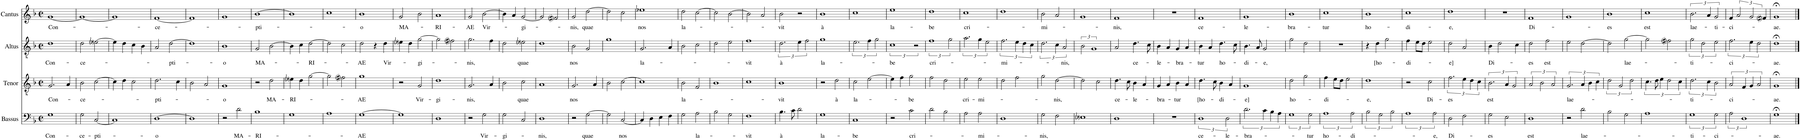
**kern	**text	**kern	**text	**kern	**text	**kern	**text
*part4	*part4	*part3	*part3	*part2	*part2	*part1	*part1
*staff4	*staff4	*staff3	*staff3	*staff2	*staff2	*staff1	*staff1
*I"Bassus	*	*I"Tenor	*	*I"Altus	*	*I"Cantus	*
*I'B.	*	*I'T.	*	*I'A.	*	*I'C.	*
*clefF4	*	*clefGv2	*	*clefGv2	*	*clefG2	*
*k[b-]	*	*k[b-]	*	*k[b-]	*	*k[b-]	*
*M2/2	*	*M2/2	*	*M2/2	*	*M2/2	*
*met(c|)	*	*met(c|)	*	*met(c|)	*	*met(c|)	*
=1	=1	=1	=1	=1	=1	=1	=1
!	!LO:LY:b	!	!LO:LY:b	!	!LO:LY:b	!	!LO:LY:b
1G	Con-	2.G/	Con-	1d	Con-	[1g	Con-
.	.	4A/	.	.	.	.	.
=2	=2	=2	=2	=2	=2	=2	=2
!	!LO:LY:b	!	!LO:LY:b	!	!LO:LY:b	!	!
2G\	-ce-	2B-\	-ce-	2d\	-ce-	1g_	.
!	!LO:LY:b	!	!	!	!	!	!
[2C/	-pti-	[2c\	.	[2e-i\	.	.	.
=3	=3	=3	=3	=3	=3	=3	=3
1C]	.	4c\]	.	4e-\]	.	1g]	.
.	.	4d\	.	4d\	.	.	.
.	.	2c\	.	4c\	.	.	.
.	.	.	.	4B-\	.	.	.
=4	=4	=4	=4	=4	=4	=4	=4
!	!LO:LY:b	!	!LO:LY:b	!	!	!	!LO:LY:b
[1D	-o	2.d\	-pti-	2A/	.	[1f	-ce-
!	!	!	!	!	!LO:LY:b	!	!
.	.	.	.	[2d\	-pti-	.	.
.	.	4c\	.	.	.	.	.
=5	=5	=5	=5	=5	=5	=5	=5
1D]	.	2B-\	.	1d]	.	1f]	.
.	.	2A/	.	.	.	.	.
=6	=6	=6	=6	=6	=6	=6	=6
!	!	!	!LO:LY:b	!	!LO:LY:b	!	!
2r	.	1G	-o	1B-	-o	1g	.
!	!LO:LY:b	!	!	!	!	!	!
2d\	MA-	.	.	.	.	.	.
=7	=7	=7	=7	=7	=7	=7	=7
!	!LO:LY:b	!	!	!	!LO:LY:b	!	!LO:LY:b
1B-	-RI-	2r	.	2G/	MA-	[1b-	-pti-
!	!	!	!LO:LY:b	!	!	!	!
.	.	2d\	MA-	[2B-\	.	.	.
=8	=8	=8	=8	=8	=8	=8	=8
!	!	!	!LO:LY:b	!	!	!	!
1G	.	4e-i\	-RI-	4B-\]	.	1b-]	.
.	.	4d\	.	4c\	.	.	.
!	!	!	!	!	!LO:LY:b	!	!
.	.	[2g\	.	[2d\	-RI-	.	.
=9	=9	=9	=9	=9	=9	=9	=9
1A	.	2g\]	.	2d\]	.	1cc	.
.	.	2f#i\	.	2c\	.	.	.
=10	=10	=10	=10	=10	=10	=10	=10
!	!LO:LY:b	!	!LO:LY:b	!	!LO:LY:b	!	!LO:LY:b
[1G	-AE	1g	-AE	2d\	-AE	1b-	o
.	.	.	.	4r	.	.	.
!	!	!	!	!	!LO:LY:b	!	!
.	.	.	.	4d\	Vir-	.	.
=11	=11	=11	=11	=11	=11	=11	=11
!	!	!	!	!	!	!	!LO:LY:b
1G]	.	2r	.	4e-i\	.	2g/	MA-
.	.	.	.	4d\	.	.	.
!	!	!	!LO:LY:b	!	!LO:LY:b	!	!
.	.	2G/	Vir-	[2g\	-gi-	2b-\	.
=12	=12	=12	=12	=12	=12	=12	=12
!	!	!	!LO:LY:b	!	!	!	!LO:LY:b
1D	.	1d	-gi-	2g\]	.	1a	-RI-
.	.	.	.	2f#i\	.	.	.
=13	=13	=13	=13	=13	=13	=13	=13
!	!	!	!LO:LY:b	!	!LO:LY:b	!	!LO:LY:b
2r	.	2.G/	-nis,	2.g\	-nis,	2g/	AE
!	!LO:LY:b	!	!	!	!	!	!LO:LY:b
2G\	Vir-	.	.	.	.	[2b-\	Vir-
.	.	4A/	.	4f\	.	.	.
=14	=14	=14	=14	=14	=14	=14	=14
!	!LO:LY:b	!	!	!	!	!	!
2G\	-gi-	2B-\	.	2d\	.	4b-\]	.
.	.	.	.	.	.	4a/	.
!	!	!	!LO:LY:b	!	!LO:LY:b	!	!LO:LY:b
2C/	.	2c\	quae	2e-i\	quae	[2g/	-gi-
=15	=15	=15	=15	=15	=15	=15	=15
!	!LO:LY:b	!	!	!	!	!	!
1D	-nis,	1A	.	1d	.	2g/]	.
.	.	.	.	.	.	2f#i/	.
=16	=16	=16	=16	=16	=16	=16	=16
!	!	!	!LO:LY:b	!	!LO:LY:b	!	!LO:LY:b
2r	.	2.G/	nos	2B-\	nos	2g/	-nis,
!	!LO:LY:b	!	!	!	!	!	!LO:LY:b
[2G\	quae	.	.	2G/	.	[2dd\	quae
.	.	4A/	.	.	.	.	.
=17	=17	=17	=17	=17	=17	=17	=17
2G\]	.	2B-\	.	1g	.	2dd\]	.
!	!LO:LY:b	!	!	!	!	!	!
[2C/	nos	[2c\	.	.	.	2cc\	.
=18	=18	=18	=18	=18	=18	=18	=18
!	!	!	!	!	!LO:LY:b	!	!LO:LY:b
4C/]	.	1c]	.	2.G/	la-	1ee-X	nos
4D\	.	.	.	.	.	.	.
4E\	.	.	.	.	.	.	.
4F\	.	.	.	4A/	.	.	.
=19	=19	=19	=19	=19	=19	=19	=19
!	!	!	!LO:LY:b	!	!	!	!LO:LY:b
2G\	.	2B-\	la-	2B-\	.	2dd\	la-
!	!LO:LY:b	!	!	!	!	!	!
2A\	la-	2F/	.	2c\	.	[2cc\	.
=20	=20	=20	=20	=20	=20	=20	=20
2B-\	.	1B-	.	2d\	.	2cc\]	.
2G\	.	.	.	2e\	.	[2b-\	.
=21	=21	=21	=21	=21	=21	=21	=21
!	!LO:LY:b	!	!	!	!LO:LY:b	!	!
1F	-vit	1c	.	1f	-vit	2b-\]	.
.	.	.	.	.	.	2a/	.
=22	=22	=22	=22	=22	=22	=22	=22
!	!LO:LY:b	!	!LO:LY:b	!	!LO:LY:b	!	!LO:LY:b
4.B-\	à	1B-	-vit	3.d\	à	2b-\	-vit
8c\	.	.	.	.	.	.	.
2d\	.	.	.	6e\	.	2r	.
.	.	.	.	3f\	.	.	.
=23	=23	=23	=23	=23	=23	=23	=23
!	!LO:LY:b	!	!	!	!LO:LY:b	!	!LO:LY:b
1G	la-	2r	.	1g	la-	1b-	à
!	!	!	!LO:LY:b	!	!	!	!
.	.	2d\	à	.	.	.	.
=24	=24	=24	=24	=24	=24	=24	=24
!	!LO:LY:b	!	!LO:LY:b	!	!	!	!
1C	-be	2c\	la-	3.e\	.	1cc	.
.	.	[2e\	.	6f\	.	.	.
.	.	.	.	3g\	.	.	.
=25	=25	=25	=25	=25	=25	=25	=25
!	!	!	!	!	!LO:LY:b	!	!LO:LY:b
2r	.	4e\]	.	3%2c	-be	1ee	la-
.	.	4f\	.	.	.	.	.
!	!LO:LY:b	!	!LO:LY:b	!	!	!	!
2c\	cri-	2g\	-be	.	.	.	.
.	.	.	.	3r	.	.	.
=26	=26	=26	=26	=26	=26	=26	=26
!	!	!	!	!	!LO:LY:b	!	!LO:LY:b
2d\	.	2f\	.	3%2f	cri-	1dd	-be
2B-\	.	2d\	.	.	.	.	.
.	.	.	.	3g\	.	.	.
=27	=27	=27	=27	=27	=27	=27	=27
!	!	!	!LO:LY:b	!	!	!	!LO:LY:b
2A\	.	2e\	cri-	3.a\	.	1cc	cri-
!	!LO:LY:b	!	!LO:LY:b	!	!	!	!
2A\	-mi-	2e\	-mi-	6g\	.	.	.
.	.	.	.	3e\	.	.	.
=28	=28	=28	=28	=28	=28	=28	=28
!	!	!	!	!	!LO:LY:b	!	!
1D	.	2d\	.	3.f\	-mi-	1dd	.
.	.	2f\	.	6e\	.	.	.
.	.	.	.	6d\	.	.	.
.	.	.	.	6c\	.	.	.
=29	=29	=29	=29	=29	=29	=29	=29
!	!LO:LY:b	!	!	!	!	!	!LO:LY:b
2G\	-nis,	2g\	.	3.d\	.	2b-\	-mi-
!	!	!	!LO:LY:b	!	!	!	!
2F\	.	[2d\	nis,	6c\	.	2a/	.
!	!	!	!	!	!LO:LY:b	!	!
.	.	.	.	3A/	-nis,	.	.
=30	=30	=30	=30	=30	=30	=30	=30
1E-i	.	2d\]	.	3B-\	.	1g	.
.	.	.	.	3%2G	.	.	.
.	.	2c\	.	.	.	.	.
=31	=31	=31	=31	=31	=31	=31	=31
!	!	!	!LO:LY:b	!	!	!	!LO:LY:b
1D	.	4.d\	ce-	2A/	.	1f	-nis,
.	.	8c\	.	.	.	.	.
!	!	!	!LO:LY:b	!	!LO:LY:b	!	!
.	.	4B-\	-le-	4.d\	ce-	.	.
.	.	4A/	.	.	.	.	.
.	.	.	.	8c\	.	.	.
=32	=32	=32	=32	=32	=32	=32	=32
!	!	!	!LO:LY:b	!	!LO:LY:b	!	!
1r	.	4G/	-bra-	4B-\	-le-	1r	.
.	.	4A/	.	4A/	.	.	.
!	!	!	!LO:LY:b	!	!LO:LY:b	!	!
.	.	4B-\	-tur	4G/	bra-	.	.
.	.	4A/	.	4A/	.	.	.
=33	=33	=33	=33	=33	=33	=33	=33
!	!LO:LY:b	!	!LO:LY:b	!	!LO:LY:b	!	!LO:LY:b
3%2D	ce-	4.d\	[ho-	4B-\	-tur	1f	ce-
.	.	.	.	4A/	.	.	.
.	.	8c\	.	.	.	.	.
!	!	!	!LO:LY:b	!	!LO:LY:b	!	!
.	.	4B-\	-di-	4.d\	ho-	.	.
!	!LO:LY:b	!	!	!	!	!	!
3D\	-le-	.	.	.	.	.	.
.	.	4A/	.	.	.	.	.
.	.	.	.	8c\	.	.	.
=34	=34	=34	=34	=34	=34	=34	=34
!	!LO:LY:b	!	!LO:LY:b	!	!LO:LY:b	!	!LO:LY:b
3.d\	-bra-	1G	-e]	4.B-\	-di-	1g	-le-
.	.	.	.	8A/	.	.	.
!	!	!	!	!	!LO:LY:b	!	!
6c\	.	.	.	2G/	-e,	.	.
6B-\	.	.	.	.	.	.	.
6A\	.	.	.	.	.	.	.
=35	=35	=35	=35	=35	=35	=35	=35
!	!	!	!LO:LY:b	!	!	!	!LO:LY:b
3%2G	.	2d\	ho-	2g\	.	1b-	-bra-
.	.	2g\	.	2d\	.	.	.
!	!LO:LY:b	!	!	!	!	!	!
3G\	-tur	.	.	.	.	.	.
=36	=36	=36	=36	=36	=36	=36	=36
!	!LO:LY:b	!	!LO:LY:b	!	!	!	!LO:LY:b
3%2A	ho-	4f\	-di-	1r	.	1cc	-tur
.	.	8e\L	.	.	.	.	.
.	.	8d\J	.	.	.	.	.
.	.	2e\	.	.	.	.	.
!	!LO:LY:b	!	!	!	!	!	!
3A\	-di-	.	.	.	.	.	.
=37	=37	=37	=37	=37	=37	=37	=37
!	!	!	!LO:LY:b	!	!	!	!LO:LY:b
3B-\	.	1d	-e,	4r	.	1b-	ho-
!	!	!	!	!	!LO:LY:b	!	!
.	.	.	.	4d\	[ho-	.	.
3G\	.	.	.	.	.	.	.
.	.	.	.	2g\	.	.	.
3B-\	.	.	.	.	.	.	.
=38	=38	=38	=38	=38	=38	=38	=38
!	!	!	!	!	!LO:LY:b	!	!LO:LY:b
3%2A	.	2r	.	4f\	-di-	1cc	-di-
.	.	.	.	8e\L	.	.	.
.	.	.	.	8d\J	.	.	.
!	!	!	!LO:LY:b	!	!	!	!
.	.	2c\	Di-	2e\	.	.	.
!	!LO:LY:b	!	!	!	!	!	!
3A\	-e,	.	.	.	.	.	.
=39	=39	=39	=39	=39	=39	=39	=39
!	!LO:LY:b	!	!LO:LY:b	!	!LO:LY:b	!	!LO:LY:b
2D\	Di-	3.f\	-es	2d\	-e]	1dd	-e,
2F\	.	6e\	.	2A/	.	.	.
.	.	6d\	.	.	.	.	.
.	.	6c\	.	.	.	.	.
=40	=40	=40	=40	=40	=40	=40	=40
!	!LO:LY:b	!	!LO:LY:b	!	!LO:LY:b	!	!
2G\	-es	3.B-\	est	4B-\	Di-	1r	.
.	.	.	.	2d\	.	.	.
2E\	.	6A/	.	.	.	.	.
.	.	3G/	.	.	.	.	.
.	.	.	.	4c\	.	.	.
=41	=41	=41	=41	=41	=41	=41	=41
!	!LO:LY:b	!	!	!	!LO:LY:b	!	!LO:LY:b
1D	est	3A/	.	2d\	es	1f	Di-
.	.	3B-\	.	.	.	.	.
!	!	!	!	!	!LO:LY:b	!	!
.	.	.	.	2f\	est	.	.
.	.	3A/	.	.	.	.	.
=42	=42	=42	=42	=42	=42	=42	=42
!	!	!	!LO:LY:b	!	!	!	!
2r	.	3.G/	lae-	2e\	.	1g	.
!	!LO:LY:b	!	!	!	!	!	!
2d\	lae-	6A/	.	[2d\	.	.	.
.	.	6B-\	.	.	.	.	.
.	.	6c\	.	.	.	.	.
=43	=43	=43	=43	=43	=43	=43	=43
!	!	!	!	!	!	!	!LO:LY:b
2B-\	.	3d\	.	2d\]	.	1b-	-es
.	.	3G/	.	.	.	.	.
!	!	!	!	!	!LO:LY:b	!	!
2G\	.	.	.	[2g\	lae-	.	.
.	.	3d\	.	.	.	.	.
=44	=44	=44	=44	=44	=44	=44	=44
!	!	!	!	!	!	!	!LO:LY:b
1A	.	6.c\	.	2g\]	.	1cc	est
.	.	12d\	.	.	.	.	.
.	.	6e\	.	.	.	.	.
.	.	3d\	.	2f#i\	.	.	.
.	.	6c\	.	.	.	.	.
=45	=45	=45	=45	=45	=45	=45	=45
!	!LO:LY:b	!	!LO:LY:b	!	!LO:LY:b	!	!LO:LY:b
3%2G	ti-	3.d\	-ti-	3g\	-ti-	3.b-\	lae-
.	.	.	.	3d\	.	.	.
.	.	6c\	.	.	.	6a/	.
!	!LO:LY:b	!	!	!	!	!	!LO:LY:b
3G\	-ci-	3B-\	.	3e\	.	3g/	-ti-
=46	=46	=46	=46	=46	=46	=46	=46
!	!	!	!LO:LY:b	!	!LO:LY:b	!	!LO:LY:b
3A\	.	3A/	ci-	3.f\	-ci-	6f/	ci-
.	.	.	.	.	.	3a/	.
3%2D	.	6F/	.	.	.	.	.
.	.	6G/	.	6e\	.	3g/	.
.	.	3A/	.	3d\	.	.	.
.	.	.	.	.	.	6f#i/	.
=47	=47	=47	=47	=47	=47	=47	=47
!	!LO:LY:b	!	!LO:LY:b	!	!LO:LY:b	!	!LO:LY:b
1G;<	-ae.	1G;<	-ae.	1d;<	-ae.	1g;<	-ae.
==	==	==	==	==	==	==	==
*-	*-	*-	*-	*-	*-	*-	*-
